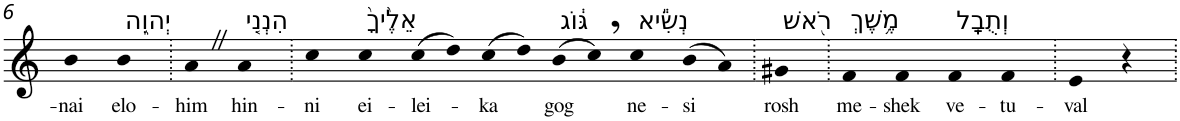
**kern	**text
*part1	*part1
*staff1	*staff1
*I"Piano	*
*I'Pno	*
!!LO:PB:g=z
*clefG2	*
*k[]	*
=6	=6
!	!LO:LY:b
4b	-nai
!LO:TX:a:t=יְהוִ֑ה	!
!	!LO:LY:b
4b	elo-
=7.	=7.
!	!LO:LY:b
4aZ	-him
!LO:TX:a:t=הִנְנִ֤י	!
!	!LO:LY:b
4a	hin-
=8.	=8.
!	!LO:LY:b
4cc	-ni
!LO:TX:a:t=אֵלֶ֙יךָ֙	!
!	!LO:LY:b
4cc	ei-
!	!LO:LY:b
(>8cc	-lei-
8dd)	.
!	!LO:LY:b
(>8cc	-ka
8dd)	.
!LO:TX:a:t=גּ֔וֹג	!
!	!LO:LY:b
(>8b	gog
8cc,)	.
!LO:TX:a:t=נְשִׂ֕יא	!
!	!LO:LY:b
4cc	ne-
!	!LO:LY:b
(>8b	-si
8a)	.
=9.	=9.
!LO:TX:a:t=רֹ֖אשׁ	!
!	!LO:LY:b
4g#X	rosh
=10.	=10.
!LO:TX:a:t=מֶ֥שֶׁךְ	!
!	!LO:LY:b
4f	me-
!	!LO:LY:b
4f	-shek
!LO:TX:a:t=וְתֻבָֽל	!
!	!LO:LY:b
4f	ve-
!	!LO:LY:b
4f	-tu-
=11.	=11.
!	!LO:LY:b
4e	-val
4r	.
=.	=.
*-	*-
